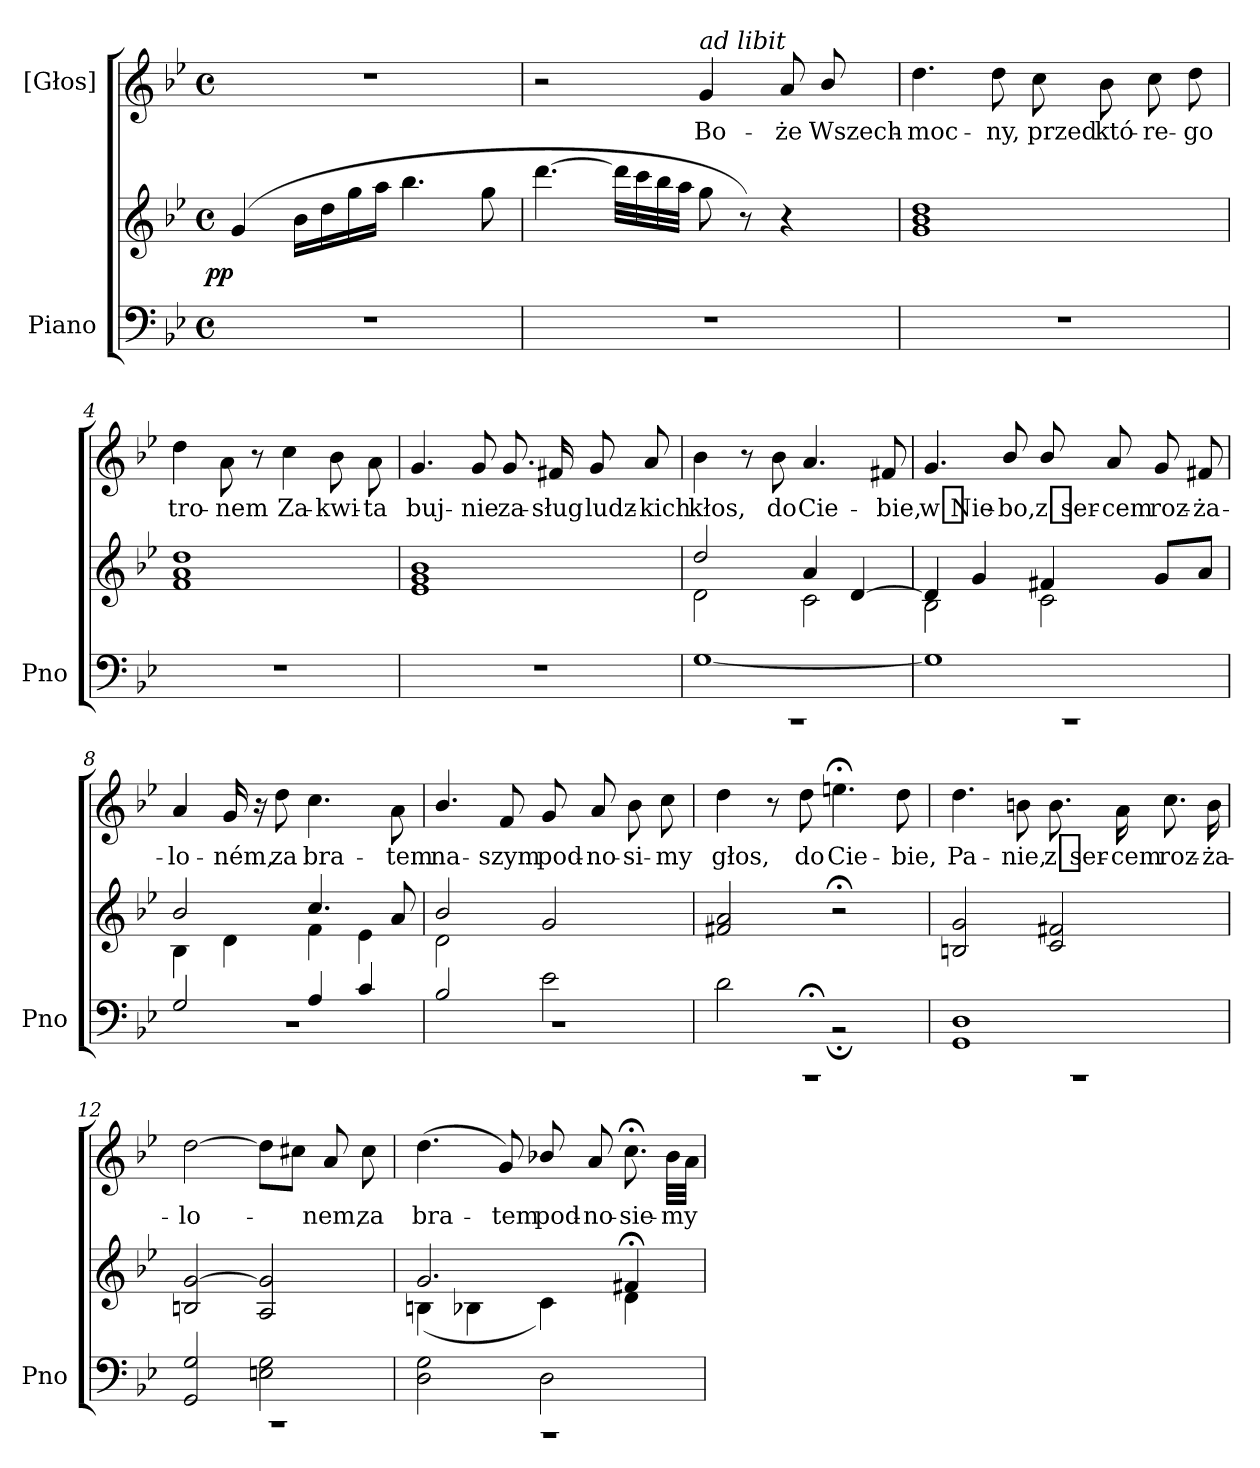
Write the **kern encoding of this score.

**kern	**kern	**dynam	**kern	**text
*part2	*part2	*part2	*part1	*part1
*staff3	*staff2	*staff2/3	*staff1	*staff1
*I"Piano	*	*	*I"[Głos]	*
*I'Pno	*	*	*	*
*clefF4	*clefG2	*	*clefG2	*
*k[b-e-]	*k[b-e-]	*	*k[b-e-]	*
*M4/4	*M4/4	*	*M4/4	*
*met(c)	*met(c)	*	*met(c)	*
=1	=1	=1	=1	=1
!	!	!LO:DY:rj	!	!
1r	(4g/	pp	1r	.
.	16b-\LL	.	.	.
.	16dd\	.	.	.
.	16gg\	.	.	.
.	16aa\JJ	.	.	.
.	4.bb-\	.	.	.
.	8gg\	.	.	.
=2	=2	=2	=2	=2
1r	[4.ddd\	.	2r	.
.	32ddd\LLL]	.	.	.
.	32ccc\	.	.	.
.	32bb-\	.	.	.
.	32aa\JJJ	.	.	.
!	!	!	!LO:TX:a:i:t=ad libit	!
.	8gg\	.	4g/	Bo-
.	8r)	.	.	.
.	4r	.	8a/	-że
.	.	.	8b-/	Wszech-
=3	=3	=3	=3	=3
1r	1g 1b- 1dd	.	4.dd\	-moc-
.	.	.	8dd\	-ny,
.	.	.	8cc\	przed
.	.	.	8b-\	któ-
.	.	.	8cc\	-re-
.	.	.	8dd\	-go
=4	=4	=4	=4	=4
1r	1f 1a 1dd	.	4dd\	tro-
.	.	.	8a\	-nem
.	.	.	8r	.
.	.	.	4cc\	Za-
.	.	.	8b-\	-kwi-
.	.	.	8a\	-ta
=5	=5	=5	=5	=5
1r	1e- 1g 1b-	.	4.g/	buj-
.	.	.	8g/	-nie
.	.	.	8.g/	za-
.	.	.	16f#X/	-sług
.	.	.	8g/	ludz-
.	.	.	8a/	-kich
=6	=6	=6	=6	=6
*^	*^	*	*	*
1rCC	[1G	2dd/	2d\	.	4b-\	kłos,
.	.	.	.	.	8r	.
.	.	.	.	.	8b-\	do
.	.	4a/	2c\	.	4.a/	Cie-
.	.	[4d/	.	.	.	.
.	.	.	.	.	8f#X/	-bie,
=7	=7	=7	=7	=7	=7	=7
1rCC	1G]	4d/]	2B-\	.	4.g/	w Nie-
.	.	4g/	.	.	.	.
.	.	.	.	.	8b-/	-bo,
.	.	4f#X/	2c\	.	8b-/	z ser-
.	.	.	.	.	8a/	-cem
.	.	8g/L	.	.	8g/	roz-
.	.	8a/J	.	.	8f#X/	-ża-
=8	=8	=8	=8	=8	=8	=8
2G/	1r	2b-/	4B-\	.	4a/	-lo-
.	.	.	4d\	.	16g/	-ném,
.	.	.	.	.	16r	.
.	.	.	.	.	8dd\	za
4A/	.	4.cc/	4f\	.	4.cc\	bra-
4c/	.	.	4e-\	.	.	.
.	.	8a/	.	.	8a\	-tem
=9	=9	=9	=9	=9	=9	=9
2B-/	1r	2b-/	2d\	.	4.b-/	na-
.	.	.	.	.	8f/	-szym
2e-\	.	2g/	2ryy	.	8g/	pod-
.	.	.	.	.	8a/	-no-
.	.	.	.	.	8b-\	-si-
.	.	.	.	.	8cc\	-my
*	*	*v	*v	*	*	*
=10	=10	=10	=10	=10	=10
1r;AAA	2d\	2f#X/ 2a/	.	4dd\	głos,
.	.	.	.	8r	.
.	.	.	.	8dd\	do
.	2r;<	2r;<	.	4.een;<\	Cie-
.	.	.	.	8dd\	-bie,
=11	=11	=11	=11	=11	=11
1rAAA	1GG 1D	2Bn/ 2g/	.	4.dd\	Pa-
.	.	.	.	8bn\	-nie,
.	.	2c/ 2f#X/	.	8.b\	z ser-
.	.	.	.	16a\	-cem
.	.	.	.	8.cc\	roz-
.	.	.	.	16b\	-ża-
=12	=12	=12	=12	=12	=12
1rCC	2GG/ 2G/	2Bn/ [2g/	.	[2dd\	-lo-
.	2En\ 2G\	2A/ 2g]/	.	8dd\L]	.
.	.	.	.	8cc#X\J	.
.	.	.	.	8a/	-nem,
.	.	.	.	8cc#\	za
=13	=13	=13	=13	=13	=13
*	*	*^	*	*	*
1rAAA	2D\ 2G\	2.g/	(>4Bn\	.	(4.dd\	bra-
.	.	.	4B-X\	.	.	.
.	.	.	.	.	8g/)	-tem
.	2D\	.	4c\)	.	8b-X/	pod-
.	.	.	.	.	8a/	-no-
.	.	4f#X;</	4d\	.	8.cc;<\	-sie-
.	.	.	.	.	32b-\LLL	-my
.	.	.	.	.	32a\JJJ	.
*v	*v	*	*	*	*	*
*	*v	*v	*	*	*
=	=	=	=	=
*-	*-	*-	*-	*-
